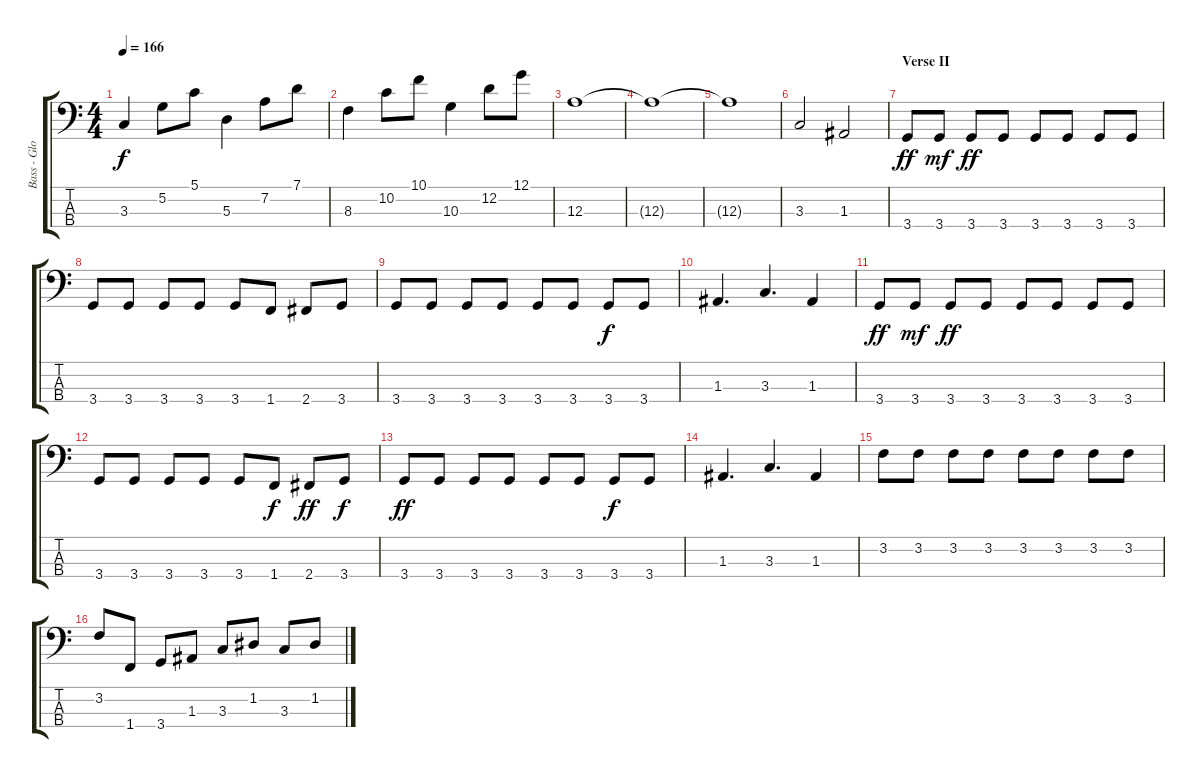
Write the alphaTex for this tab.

\track ("Bass - Glover" "Bass - Glo") {instrument electricbassfinger}
\staff {score tabs}
\tuning (G2 D2 A1 E1) {hide}
\ts (4 4)
\tempo 166
\clef f4
\ks c
3.3.4{dy f} 5.2.8 5.1.8 5.3.4 7.2.8 7.1.8 |
8.3.4 10.2.8 10.1.8 10.3.4 12.2.8 12.1.8 |
12.3.1 |
12.3{t}.1 |
12.3{t}.1 |
3.3.2 1.3.2 |
\section ("" "Verse II")
3.4.8{dy ff} 3.4.8{dy mf} 3.4.8{dy ff} 3.4.8 3.4.8 3.4.8 3.4.8 3.4.8 |
3.4.8 3.4.8 3.4.8 3.4.8 3.4.8 1.4.8 2.4.8 3.4.8 |
3.4.8 3.4.8 3.4.8 3.4.8 3.4.8 3.4.8 3.4.8{dy f} 3.4.8 |
1.3.4{d} 3.3.4{d} 1.3.4 |
3.4.8{dy ff} 3.4.8{dy mf} 3.4.8{dy ff} 3.4.8 3.4.8 3.4.8 3.4.8 3.4.8 |
3.4.8 3.4.8 3.4.8 3.4.8 3.4.8 1.4.8{dy f} 2.4.8{dy ff} 3.4.8{dy f} |
3.4.8{dy ff} 3.4.8 3.4.8 3.4.8 3.4.8 3.4.8 3.4.8{dy f} 3.4.8 |
1.3.4{d} 3.3.4{d} 1.3.4 |
3.2.8 3.2.8 3.2.8 3.2.8 3.2.8 3.2.8 3.2.8 3.2.8 |
3.2.8 1.4.8 3.4.8 1.3.8 3.3.8 1.2.8 3.3.8 1.2.8
